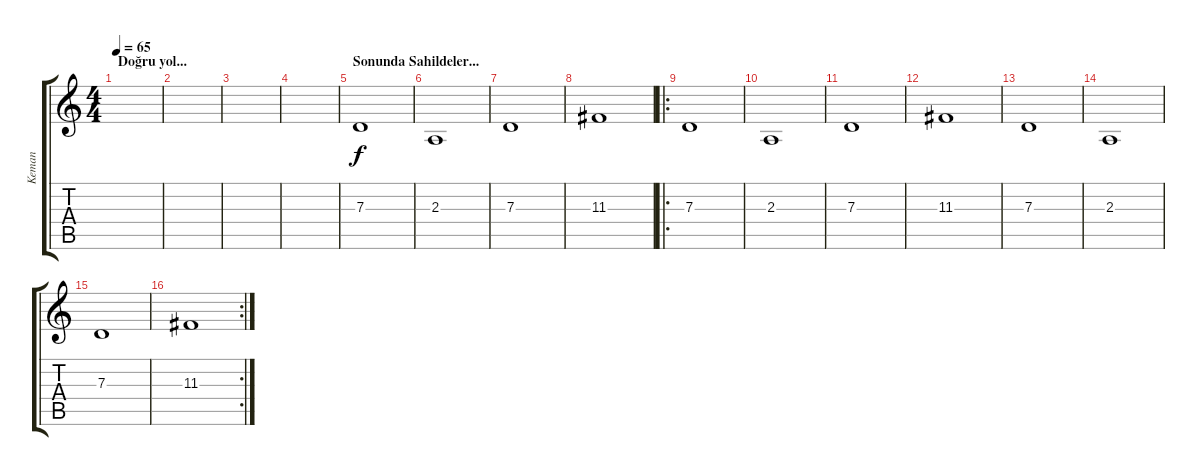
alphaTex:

\track ("Keman" "Keman") {instrument stringensemble1}
\staff {score tabs}
\tuning (E4 B3 G3 D3 A2 E2) {hide}
\ts (4 4)
\section ("" "Doğru yol...")
\tempo 65
\clef g2
\ks c
|
|
|
|
\section ("" "Sonunda Sahildeler...")
7.3.1{volume 12} |
2.3.1 |
7.3.1 |
11.3.1 |
\ro
7.3.1 |
2.3.1 |
7.3.1 |
11.3.1 |
7.3.1 |
2.3.1 |
7.3.1 |
\rc 2
11.3.1
